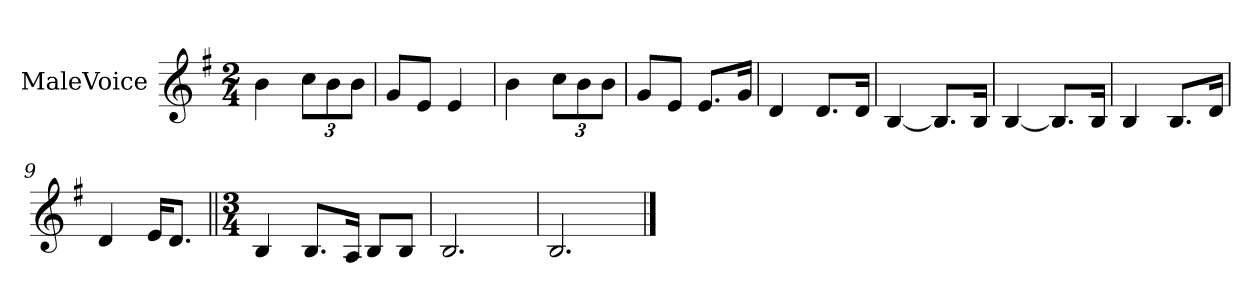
**kern
*part1
*staff1
*I"MaleVoice
*clefG2
*k[f#]
*M2/4
*MM144
=
4b
12cc\L
12b\
12b\J
=2
8g/L
8e/J
4e
=3
4b
12cc\L
12b\
12b\J
=4
8g/L
8e/J
8.e/L
16g/Jk
=5
4d
8.d/L
16d/Jk
=6
[4B
8.B/L]
16B/Jk
=7
[4B
8.B/L]
16B/Jk
=8
4B
8.B/L
16d/Jk
=9
4d
16e/KL
8.d/J
=10||
*M3/4
4B
8.B/L
16A/Jk
8B/L
8B/J
=11
2.B
=12
2.B
==
*-
